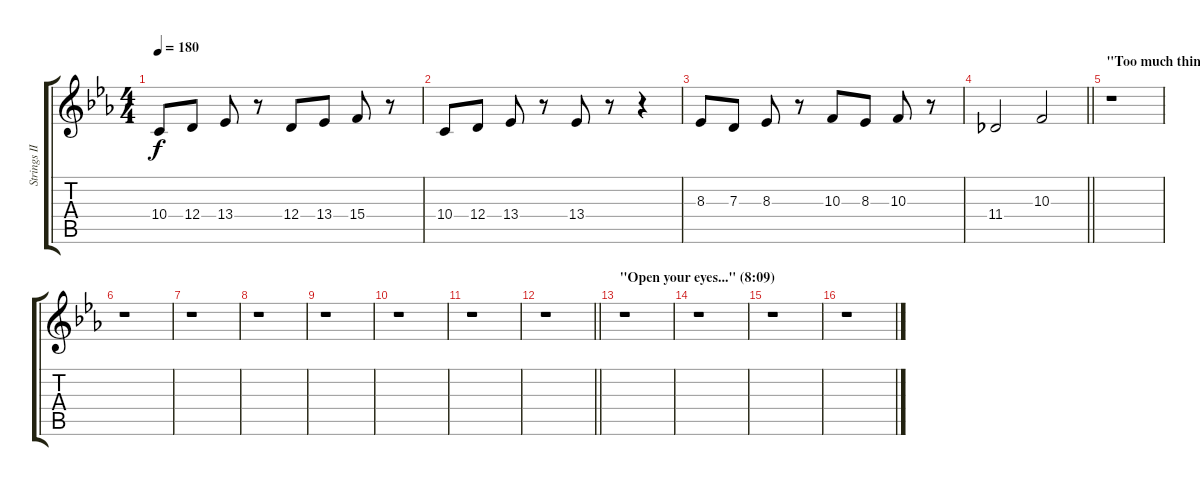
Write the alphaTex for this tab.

\track ("Strings II" "Strings II") {instrument stringensemble2}
\staff {score tabs}
\tuning (E4 B3 G3 D3 A2 E2) {hide}
\ts (4 4)
\tempo 180
\clef g2
\ks cminor
10.4.8{dy f} 12.4.8 13.4.8 r.8 12.4.8 13.4.8 15.4.8 r.8 |
10.4.8 12.4.8 13.4.8 r.8 13.4.8 r.8 r.4 |
8.3.8 7.3.8 8.3.8 r.8 10.3.8 8.3.8 10.3.8 r.8 |
\barLineRight lightlight
11.4.2 10.3.2 |
\section ("" "\"Too much thinking...\" (7:58)")
r.1 |
r.1 |
r.1 |
r.1 |
r.1 |
r.1 |
r.1 |
\barLineRight lightlight
r.1 |
\section ("" "\"Open your eyes...\" (8:09)")
r.1 |
r.1 |
r.1 |
r.1
